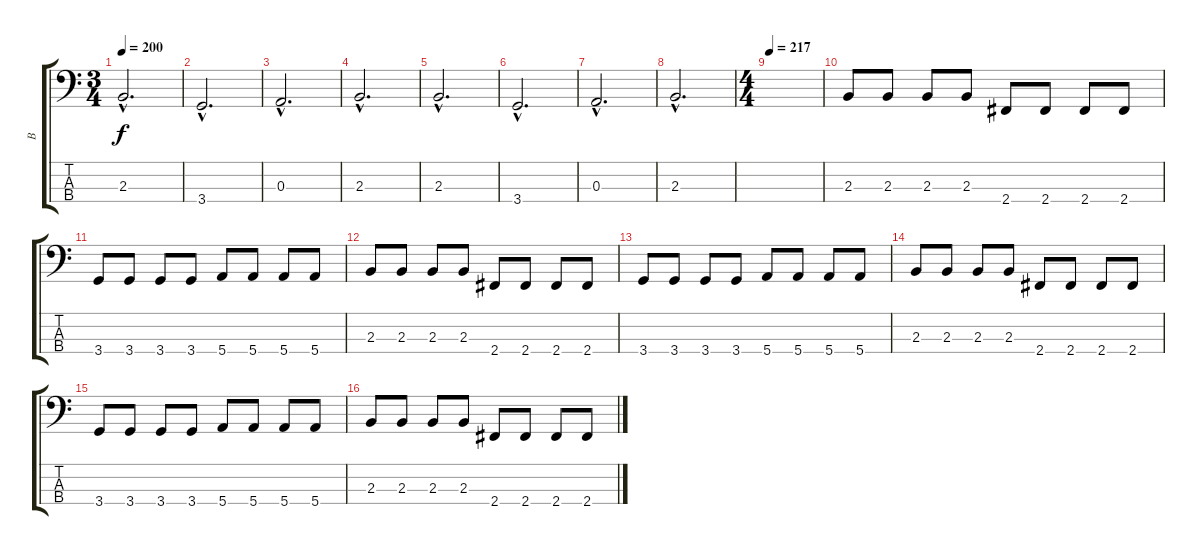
\track ("B" "B") {instrument electricbasspick}
\staff {score tabs}
\tuning (G2 D2 A1 E1) {hide}
\ts (3 4)
\tempo 200
\clef f4
\ks c
2.3{hac}.2{d dy f} |
3.4{hac}.2{d} |
0.3{hac}.2{d} |
2.3{hac}.2{d} |
2.3{hac}.2{d} |
3.4{hac}.2{d} |
0.3{hac}.2{d} |
2.3{hac}.2{d} |
\ts (4 4)
\tempo 217
|
2.3.8 2.3.8 2.3.8 2.3.8 2.4.8 2.4.8 2.4.8 2.4.8 |
3.4.8 3.4.8 3.4.8 3.4.8 5.4.8 5.4.8 5.4.8 5.4.8 |
2.3.8 2.3.8 2.3.8 2.3.8 2.4.8 2.4.8 2.4.8 2.4.8 |
3.4.8 3.4.8 3.4.8 3.4.8 5.4.8 5.4.8 5.4.8 5.4.8 |
2.3.8 2.3.8 2.3.8 2.3.8 2.4.8 2.4.8 2.4.8 2.4.8 |
3.4.8 3.4.8 3.4.8 3.4.8 5.4.8 5.4.8 5.4.8 5.4.8 |
2.3.8 2.3.8 2.3.8 2.3.8 2.4.8 2.4.8 2.4.8 2.4.8
